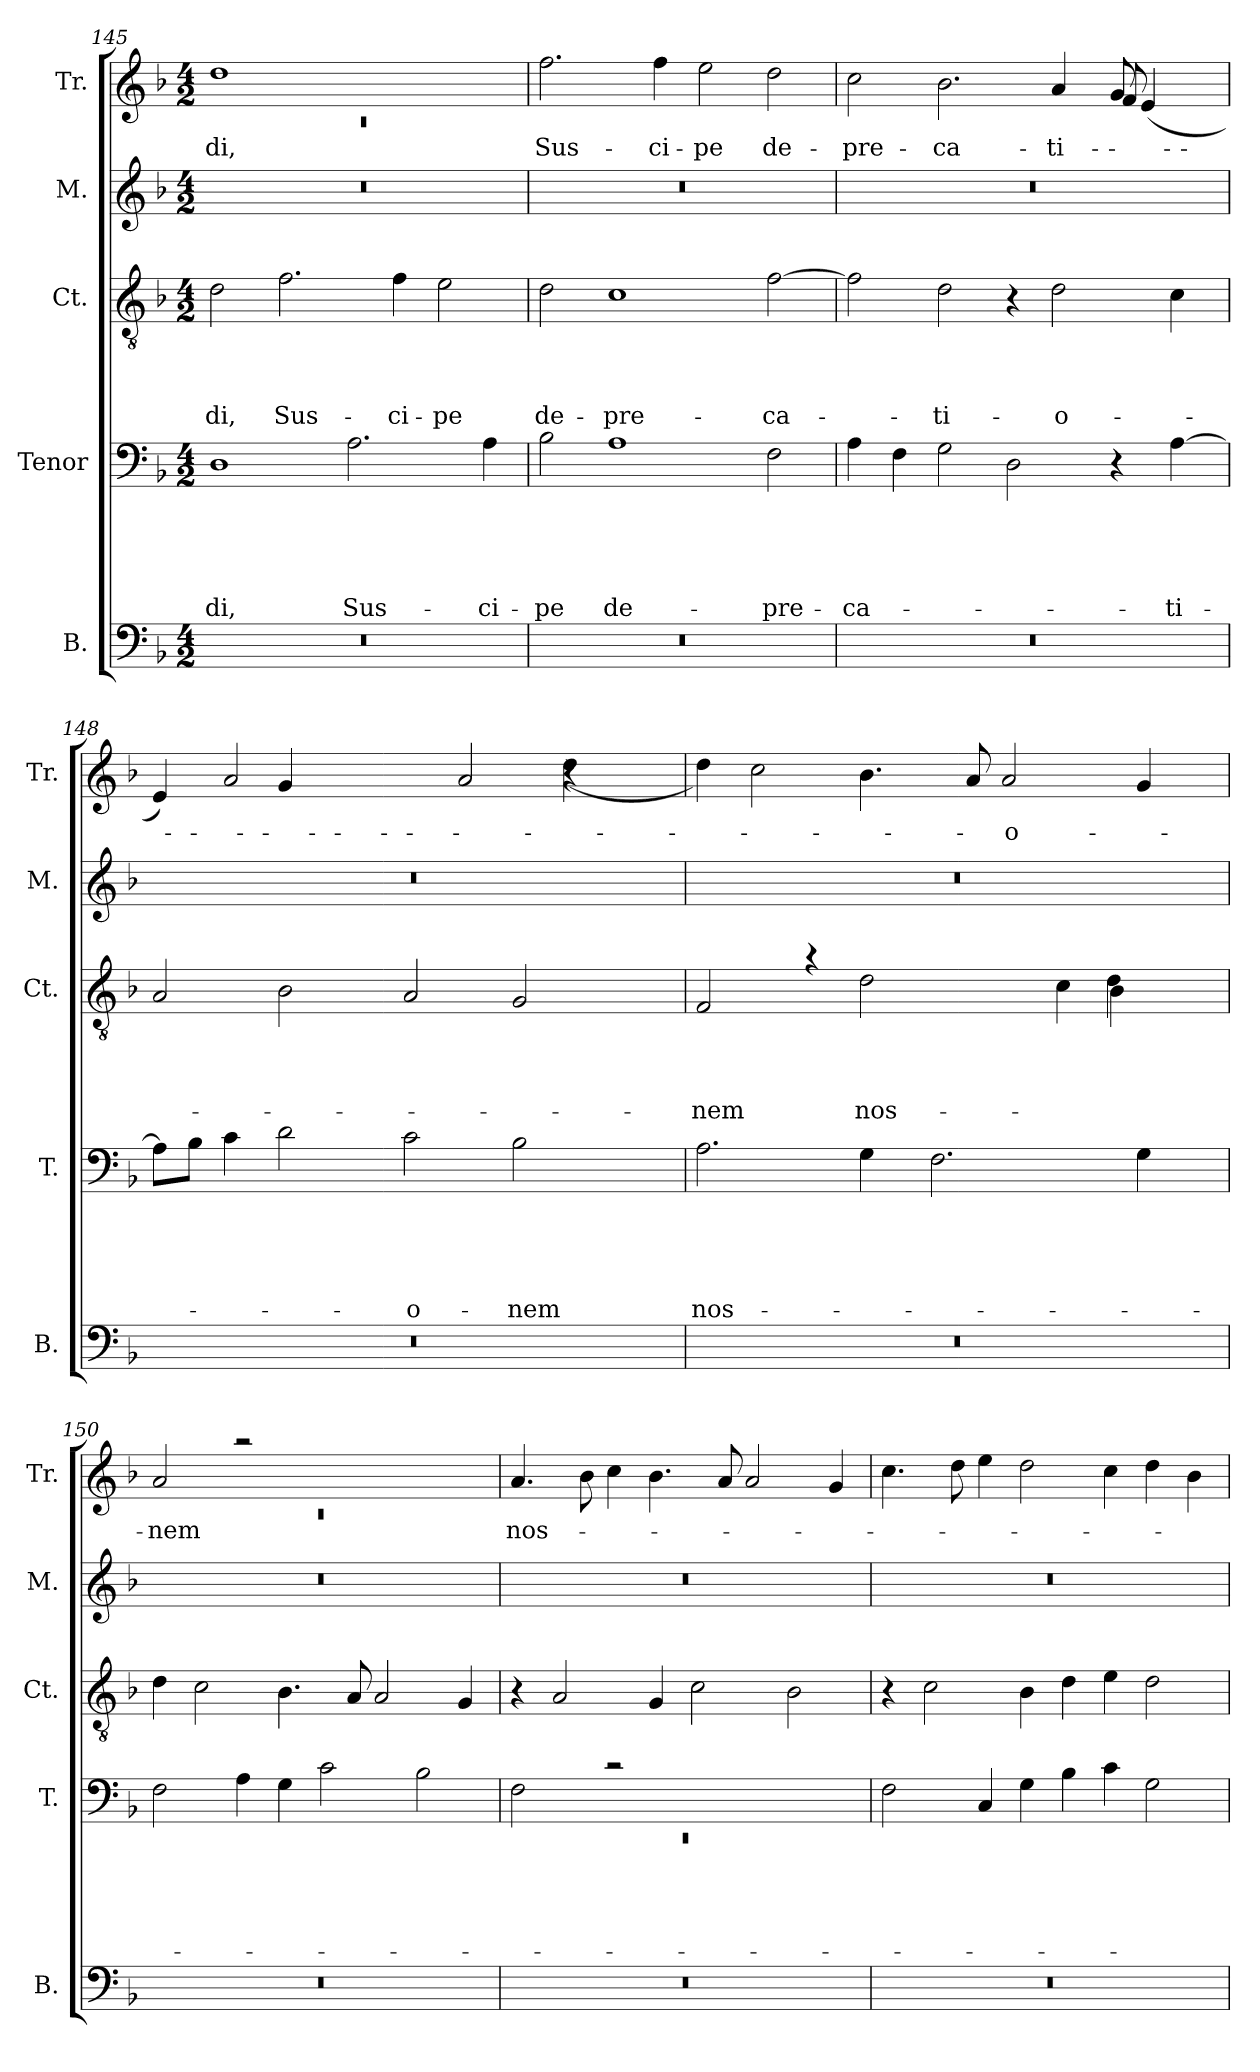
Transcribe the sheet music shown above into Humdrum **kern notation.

**kern	**kern	**text	**text	**text	**text	**text	**kern	**text	**text	**text	**text	**kern	**kern	**text
*part5	*part4	*part4	*part4	*part4	*part4	*part4	*part3	*part3	*part3	*part3	*part3	*part2	*part1	*part1
*staff5	*staff4	*staff4	*staff4	*staff4	*staff4	*staff4	*staff3	*staff3	*staff3	*staff3	*staff3	*staff2	*staff1	*staff1
*I"B.	*I"Tenor	*	*	*	*	*	*I"Ct.	*	*	*	*	*I"M.	*I"Tr.	*
*I'B.	*I'T.	*	*	*	*	*	*I'Ct.	*	*	*	*	*I'M.	*I'Tr.	*
*clefF4	*clefF4	*	*	*	*	*	*clefGv2	*	*	*	*	*clefG2	*clefG2	*
*k[b-]	*k[b-]	*	*	*	*	*	*k[b-]	*	*	*	*	*k[b-]	*k[b-]	*
*F:	*F:	*	*	*	*	*	*F:	*	*	*	*	*F:	*F:	*
*M4/2	*M4/2	*	*	*	*	*	*M4/2	*	*	*	*	*M4/2	*M4/2	*
=145	=145	=145	=145	=145	=145	=145	=145	=145	=145	=145	=145	=145	=145	=145
*	*	*	*	*	*	*	*	*	*	*	*	*	*^	*
!	!	!	!	!	!	!LO:LY:b	!	!	!	!	!LO:LY:b	!	!	!LO:N:vis=1	!LO:LY:b
0r	1D	.	.	.	.	-di,	2d\	.	.	.	-di,	0r	1dd	0rc	-di,
!	!	!	!	!	!	!	!	!	!	!	!LO:LY:b	!	!	!	!
.	.	.	.	.	.	.	2.f\	.	.	.	Sus-	.	.	.	.
!	!	!	!	!	!	!LO:LY:b	!	!	!	!	!	!	!	!	!
.	2.A\	.	.	.	.	Sus-	.	.	.	.	.	.	1ryy	.	.
!	!	!	!	!	!	!	!	!	!	!	!LO:LY:b	!	!	!	!
.	.	.	.	.	.	.	4f\	.	.	.	-ci-	.	.	.	.
!	!	!	!	!	!	!	!	!	!	!	!LO:LY:b:rj	!	!	!	!
.	.	.	.	.	.	.	2e\	.	.	.	-pe	.	.	.	.
!	!	!	!	!	!	!LO:LY:b	!	!	!	!	!	!	!	!	!
.	4A\	.	.	.	.	-ci-	.	.	.	.	.	.	.	.	.
*	*	*	*	*	*	*	*	*	*	*	*	*	*v	*v	*
=146	=146	=146	=146	=146	=146	=146	=146	=146	=146	=146	=146	=146	=146	=146
!	!	!	!	!	!	!LO:LY:b	!	!	!	!	!LO:LY:b	!	!	!LO:LY:b
0r	2B-\	.	.	.	.	-pe	2d\	.	.	.	de-	0r	2.ff\	Sus-
!	!	!	!	!	!	!LO:LY:b	!	!	!	!	!LO:LY:b	!	!	!
.	1A	.	.	.	.	de-	1c	.	.	.	-pre-	.	.	.
!	!	!	!	!	!	!	!	!	!	!	!	!	!	!LO:LY:b
.	.	.	.	.	.	.	.	.	.	.	.	.	4ff\	-ci-
!	!	!	!	!	!	!	!	!	!	!	!	!	!	!LO:LY:b:rj
.	.	.	.	.	.	.	.	.	.	.	.	.	2ee\	-pe
!	!	!	!	!	!	!LO:LY:b	!	!	!	!	!LO:LY:b	!	!	!LO:LY:b
.	2F\	.	.	.	.	-pre-	[>2f\	.	.	.	-ca-	.	2dd\	de-
=147	=147	=147	=147	=147	=147	=147	=147	=147	=147	=147	=147	=147	=147	=147
!	!	!	!	!	!	!LO:LY:b	!	!	!	!	!	!	!	!LO:LY:b
*	*	*	*	*	*	*	*	*	*	*	*	*	*^	*
*	*	*	*	*	*	*	*	*	*	*	*	*	*	*^	*
*	*	*	*	*	*	*	*	*	*	*	*	*	*	*	*^	*
0r	4A\	.	.	.	.	-ca-	2f\]	.	.	.	.	0r	2cc\	1ryy	1.ryy	1.ryy	-pre-
.	4F\	.	.	.	.	.	.	.	.	.	.	.	.	.	.	.	.
!	!	!	!	!	!	!	!	!	!	!	!LO:LY:b	!	!	!	!	!	!LO:LY:b
.	2G\	.	.	.	.	.	2d\	.	.	.	-ti-	.	2.b-\	.	.	.	-ca-
.	2D\	.	.	.	.	.	4r	.	.	.	.	.	.	4ryy	.	.	.
!	!	!	!	!	!	!	!	!	!	!	!LO:LY:b	!	!	!	!	!	!LO:LY:b
.	.	.	.	.	.	.	2d\	.	.	.	-o-	.	8ryy	4a/	.	.	-ti-
.	.	.	.	.	.	.	.	.	.	.	.	.	2ryy	.	.	.	.
.	4r	.	.	.	.	.	.	.	.	.	.	.	.	8ryy	8g/	8f/	.
.	.	.	.	.	.	.	.	.	.	.	.	.	.	4.ryy	8ryy	(<4e/	.
!	!	!	!	!	!	!LO:LY:b	!	!	!	!	!	!	!	!	!	!	!
.	[>4A\	.	.	.	.	-ti-	4c\	.	.	.	.	.	.	.	4ryy	.	.
.	.	.	.	.	.	.	.	.	.	.	.	.	8ryy	.	.	8ryy	.
=148	=148	=148	=148	=148	=148	=148	=148	=148	=148	=148	=148	=148	=148	=148	=148	=148	=148
0r	8A\L]	.	.	.	.	.	2A/	.	.	.	.	0r	4e/)	2ryy	1ryy	1ryy	.
.	8B-\J	.	.	.	.	.	.	.	.	.	.	.	.	.	.	.	.
.	4c\	.	.	.	.	.	.	.	.	.	.	.	2a/	.	.	.	.
.	2d\	.	.	.	.	.	2B-\	.	.	.	.	.	.	4g/	.	.	.
.	.	.	.	.	.	.	.	.	.	.	.	.	16.ryy	2ryy	.	.	.
.	.	.	.	.	.	.	.	.	.	.	.	.	1ryy	.	.	.	.
!	!	!	!	!	!	!LO:LY:b	!	!	!	!	!	!	!	!	!	!	!
.	2c\	.	.	.	.	-o-	2A/	.	.	.	.	.	.	.	2ryy	2ryy	.
.	.	.	.	.	.	.	.	.	.	.	.	.	.	2a/	.	.	.
!	!	!	!	!	!	!LO:LY:b	!	!	!	!	!	!	!	!	!	!	!
.	2B-\	.	.	.	.	-nem	2G/	.	.	.	.	.	.	.	8ryy	8ryy	.
.	.	.	.	.	.	.	.	.	.	.	.	.	.	.	32ryy	32ryy	.
.	.	.	.	.	.	.	.	.	.	.	.	.	.	.	4r	(>4dd\	.
.	.	.	.	.	.	.	.	.	.	.	.	.	.	16.ryy	.	.	.
.	.	.	.	.	.	.	.	.	.	.	.	.	8ryy	8ryy	.	.	.
.	.	.	.	.	.	.	.	.	.	.	.	.	.	.	16.ryy	16.ryy	.
.	.	.	.	.	.	.	.	.	.	.	.	.	32ryy	32ryy	.	.	.
*	*	*	*	*	*	*	*	*	*	*	*	*	*	*v	*v	*v	*
!!LO:LB:g=z
=149	=149	=149	=149	=149	=149	=149	=149	=149	=149	=149	=149	=149	=149	=149	=149
!	!	!	!	!	!	!LO:LY:b	!	!	!	!	!LO:LY:b	!	!	!	!
*	*	*	*	*	*	*	*^	*	*	*	*	*	*	*	*
*	*	*	*	*	*	*	*	*^	*	*	*	*	*	*	*	*
*	*	*	*	*	*	*	*	*	*^	*	*	*	*	*	*v	*v	*
0r	2.A\	.	.	.	.	nos-	2F/	2.ryy	1ryy	1ryy	.	.	.	-nem	0r	4dd\)	.
.	.	.	.	.	.	.	.	.	.	.	.	.	.	.	.	2cc\	.
.	.	.	.	.	.	.	4ra	.	.	.	.	.	.	.	.	.	.
!	!	!	!	!	!	!	!	!	!	!	!	!	!	!LO:LY:b	!	!	!
.	4G\	.	.	.	.	.	16.ryy	2d\	.	.	.	.	.	nos-	.	4.b-\	.
.	.	.	.	.	.	.	1ryy	.	.	.	.	.	.	.	.	.	.
.	2.F\	.	.	.	.	.	.	.	2ryy	2ryy	.	.	.	.	.	.	.
.	.	.	.	.	.	.	.	.	.	.	.	.	.	.	.	8a/	.
!	!	!	!	!	!	!	!	!	!	!	!	!	!	!	!	!	!LO:LY:b
.	.	.	.	.	.	.	.	4ryy	.	.	.	.	.	.	.	2a/	-o-
.	.	.	.	.	.	.	.	4c\	8ryy	8ryy	.	.	.	.	.	.	.
.	.	.	.	.	.	.	.	.	32ryy	32ryy	.	.	.	.	.	.	.
.	.	.	.	.	.	.	.	.	4d\	4B-\	.	.	.	.	.	.	.
.	4G\	.	.	.	.	.	.	16.ryy	.	.	.	.	.	.	.	4g/	.
.	.	.	.	.	.	.	8ryy	8ryy	.	.	.	.	.	.	.	.	.
.	.	.	.	.	.	.	.	.	16.ryy	16.ryy	.	.	.	.	.	.	.
.	.	.	.	.	.	.	32ryy	32ryy	.	.	.	.	.	.	.	.	.
*	*	*	*	*	*	*	*	*v	*v	*v	*	*	*	*	*	*	*
=150	=150	=150	=150	=150	=150	=150	=150	=150	=150	=150	=150	=150	=150	=150	=150
*	*	*	*	*	*	*	*	*	*	*	*	*	*	*^	*
!	!	!	!	!	!	!	!	!	!	!	!	!	!	!	!LO:N:vis=1	!LO:LY:b
*	*	*	*	*	*	*	*v	*v	*	*	*	*	*	*	*	*
0r	2F\	.	.	.	.	.	4d\	.	.	.	.	0r	2a/	0rc	-nem
.	.	.	.	.	.	.	2c\	.	.	.	.	.	.	.	.
.	4A\	.	.	.	.	.	.	.	.	.	.	.	2raa	.	.
.	4G\	.	.	.	.	.	4.B-\	.	.	.	.	.	.	.	.
.	2c\	.	.	.	.	.	.	.	.	.	.	.	1ryy	.	.
.	.	.	.	.	.	.	8A/	.	.	.	.	.	.	.	.
.	.	.	.	.	.	.	2A/	.	.	.	.	.	.	.	.
.	2B-\	.	.	.	.	.	.	.	.	.	.	.	.	.	.
.	.	.	.	.	.	.	4G/	.	.	.	.	.	.	.	.
*	*	*	*	*	*	*	*	*	*	*	*	*	*v	*v	*
=151	=151	=151	=151	=151	=151	=151	=151	=151	=151	=151	=151	=151	=151	=151
*	*^	*	*	*	*	*	*	*	*	*	*	*	*	*
!	!	!LO:N:vis=1	!	!	!	!	!	!	!	!	!	!	!	!	!LO:LY:b
0r	2F\	0rEE	.	.	.	.	.	4r	.	.	.	.	0r	4.a/	nos-
.	.	.	.	.	.	.	.	2A/	.	.	.	.	.	.	.
.	.	.	.	.	.	.	.	.	.	.	.	.	.	8b-\	.
.	2rc	.	.	.	.	.	.	.	.	.	.	.	.	4cc\	.
.	.	.	.	.	.	.	.	4G/	.	.	.	.	.	4.b-\	.
.	1ryy	.	.	.	.	.	.	2c\	.	.	.	.	.	.	.
.	.	.	.	.	.	.	.	.	.	.	.	.	.	8a/	.
.	.	.	.	.	.	.	.	.	.	.	.	.	.	2a/	.
.	.	.	.	.	.	.	.	2B-\	.	.	.	.	.	.	.
.	.	.	.	.	.	.	.	.	.	.	.	.	.	4g/	.
*	*v	*v	*	*	*	*	*	*	*	*	*	*	*	*	*
=152	=152	=152	=152	=152	=152	=152	=152	=152	=152	=152	=152	=152	=152	=152
0r	2F\	.	.	.	.	.	4r	.	.	.	.	0r	4.cc\	.
.	.	.	.	.	.	.	2c\	.	.	.	.	.	.	.
.	.	.	.	.	.	.	.	.	.	.	.	.	8dd\	.
.	4C/	.	.	.	.	.	.	.	.	.	.	.	4ee\	.
.	4G\	.	.	.	.	.	4B-\	.	.	.	.	.	2dd\	.
.	4B-\	.	.	.	.	.	4d\	.	.	.	.	.	.	.
.	4c\	.	.	.	.	.	4e\	.	.	.	.	.	4cc\	.
.	2G\	.	.	.	.	.	2d\	.	.	.	.	.	4dd\	.
.	.	.	.	.	.	.	.	.	.	.	.	.	4b-\	.
=	=	=	=	=	=	=	=	=	=	=	=	=	=	=
*-	*-	*-	*-	*-	*-	*-	*-	*-	*-	*-	*-	*-	*-	*-
